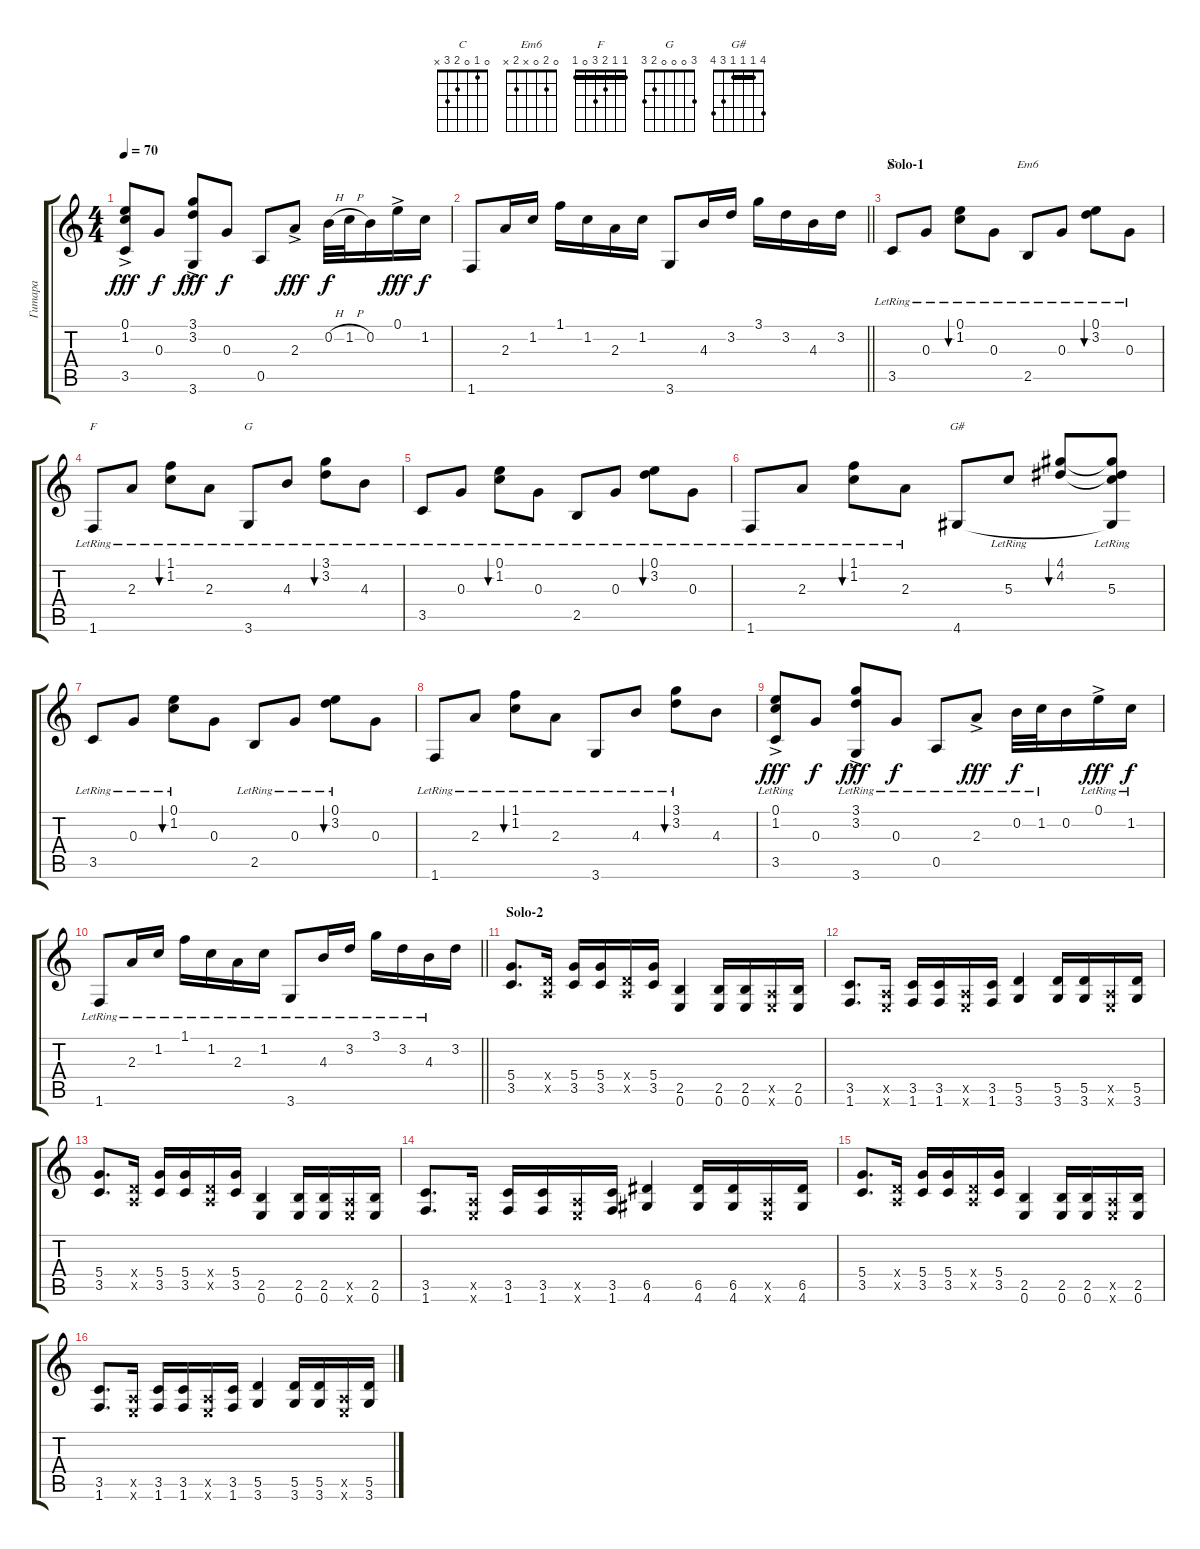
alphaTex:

\track ("Гитара" "Гитара") {instrument acousticguitarsteel}
\staff {score tabs}
\tuning (E4 B3 G3 D3 A2 E2) {hide}
\chord ("C" 0 1 0 2 3 x)
\chord ("Em6" 0 2 0 x 2 x)
\chord ("F" 1 1 2 3 0 1) {barre 1}
\chord ("G" 3 0 0 0 2 3)
\chord ("G#" 4 1 1 1 3 4) {barre 1}
\ts (4 4)
\tempo 70
\clef g2
\ks c
(0.1{ac} 1.2 3.5).8{dy fff} 0.3.8{dy f} (3.1{ac} 3.2 3.6).8{dy fff} 0.3.8{dy f} 0.5.8 2.3{ac}.8{dy fff} 0.2{h}.32{dy f} 1.2{h}.32 0.2.16 0.1{ac}.16{dy fff} 1.2.16{dy f} |
\barLineRight lightlight
1.6.8 2.3.16 1.2.16 1.1.16 1.2.16 2.3.16 1.2.16 3.6.8 4.3.16 3.2.16 3.1.16 3.2.16 4.3.16 3.2.16 |
\section ("" "Solo-1")
3.5{lr}.8{ch "C"} 0.3{lr}.8 (0.1{lr} 1.2{lr}).8{bu 60} 0.3{lr}.8 2.5{lr}.8{ch "Em6"} 0.3{lr}.8 (0.1{lr} 3.2{lr}).8{bu 60} 0.3{lr}.8 |
1.6{lr}.8{ch "F"} 2.3{lr}.8 (1.1{lr} 1.2{lr}).8{bu 60} 2.3{lr}.8 3.6{lr}.8{ch "G"} 4.3{lr}.8 (3.1{lr} 3.2{lr}).8{bu 60} 4.3{lr}.8 |
3.5{lr}.8 0.3{lr}.8 (0.1{lr} 1.2{lr}).8{bu 60} 0.3{lr}.8 2.5{lr}.8 0.3{lr}.8 (0.1{lr} 3.2{lr}).8{bu 60} 0.3{lr}.8 |
1.6{lr}.8 2.3{lr}.8 (1.1{lr} 1.2{lr}).8{bu 60} 2.3{lr}.8 4.6.8{ch "G#"} 5.3{lr}.8 (4.1 4.2).8{bu 60} (4.1{t} 4.2{t} 5.3{lr} 4.6{t}).8 |
3.5{lr}.8 0.3{lr}.8 (0.1{lr} 1.2{lr}).8{bu 60} 0.3.8 2.5{lr}.8 0.3{lr}.8 (0.1{lr} 3.2{lr}).8{bu 60} 0.3.8 |
1.6{lr}.8 2.3{lr}.8 (1.1{lr} 1.2{lr}).8{bu 60} 2.3{lr}.8 3.6{lr}.8 4.3{lr}.8 (3.1{lr} 3.2{lr}).8{bu 60} 4.3.8 |
(0.1{ac lr} 1.2{lr} 3.5{lr}).8{dy fff} 0.3.8{dy f} (3.1{ac lr} 3.2{lr} 3.6{lr}).8{dy fff} 0.3{lr}.8{dy f} 0.5{lr}.8 2.3{ac lr}.8{dy fff} 0.2{lr}.32{dy f} 1.2{lr}.32 0.2.16 0.1{ac lr}.16{dy fff} 1.2{lr}.16{dy f} |
\barLineRight lightlight
1.6{lr}.8 2.3{lr}.16 1.2{lr}.16 1.1{lr}.16 1.2{lr}.16 2.3{lr}.16 1.2{lr}.16 3.6{lr}.8 4.3{lr}.16 3.2{lr}.16 3.1{lr}.16 3.2{lr}.16 4.3{lr}.16 3.2.16 |
\section ("" "Solo-2")
(5.4 3.5).8{d volume 13 instrument distortionguitar} (0.4{x} 0.5{x}).16 (5.4 3.5).16 (5.4 3.5).16 (0.4{x} 0.5{x}).16 (5.4 3.5).16 (2.5 0.6).4 (2.5 0.6).16 (2.5 0.6).16 (0.5{x} 0.6{x}).16 (2.5 0.6).16 |
(3.5 1.6).8{d} (0.5{x} 0.6{x}).16 (3.5 1.6).16 (3.5 1.6).16 (0.5{x} 0.6{x}).16 (3.5 1.6).16 (5.5 3.6).4 (5.5 3.6).16 (5.5 3.6).16 (0.5{x} 0.6{x}).16 (5.5 3.6).16 |
(5.4 3.5).8{d instrument overdrivenguitar} (0.4{x} 0.5{x}).16 (5.4 3.5).16 (5.4 3.5).16 (0.4{x} 0.5{x}).16 (5.4 3.5).16 (2.5 0.6).4 (2.5 0.6).16 (2.5 0.6).16 (0.5{x} 0.6{x}).16 (2.5 0.6).16 |
(3.5 1.6).8{d} (0.5{x} 0.6{x}).16 (3.5 1.6).16 (3.5 1.6).16 (0.5{x} 0.6{x}).16 (3.5 1.6).16 (6.5 4.6).4 (6.5 4.6).16 (6.5 4.6).16 (0.5{x} 0.6{x}).16 (6.5 4.6).16 |
(5.4 3.5).8{d instrument overdrivenguitar} (0.4{x} 0.5{x}).16 (5.4 3.5).16 (5.4 3.5).16 (0.4{x} 0.5{x}).16 (5.4 3.5).16 (2.5 0.6).4 (2.5 0.6).16 (2.5 0.6).16 (0.5{x} 0.6{x}).16 (2.5 0.6).16 |
(3.5 1.6).8{d} (0.5{x} 0.6{x}).16 (3.5 1.6).16 (3.5 1.6).16 (0.5{x} 0.6{x}).16 (3.5 1.6).16 (5.5 3.6).4 (5.5 3.6).16 (5.5 3.6).16 (0.5{x} 0.6{x}).16 (5.5 3.6).16
